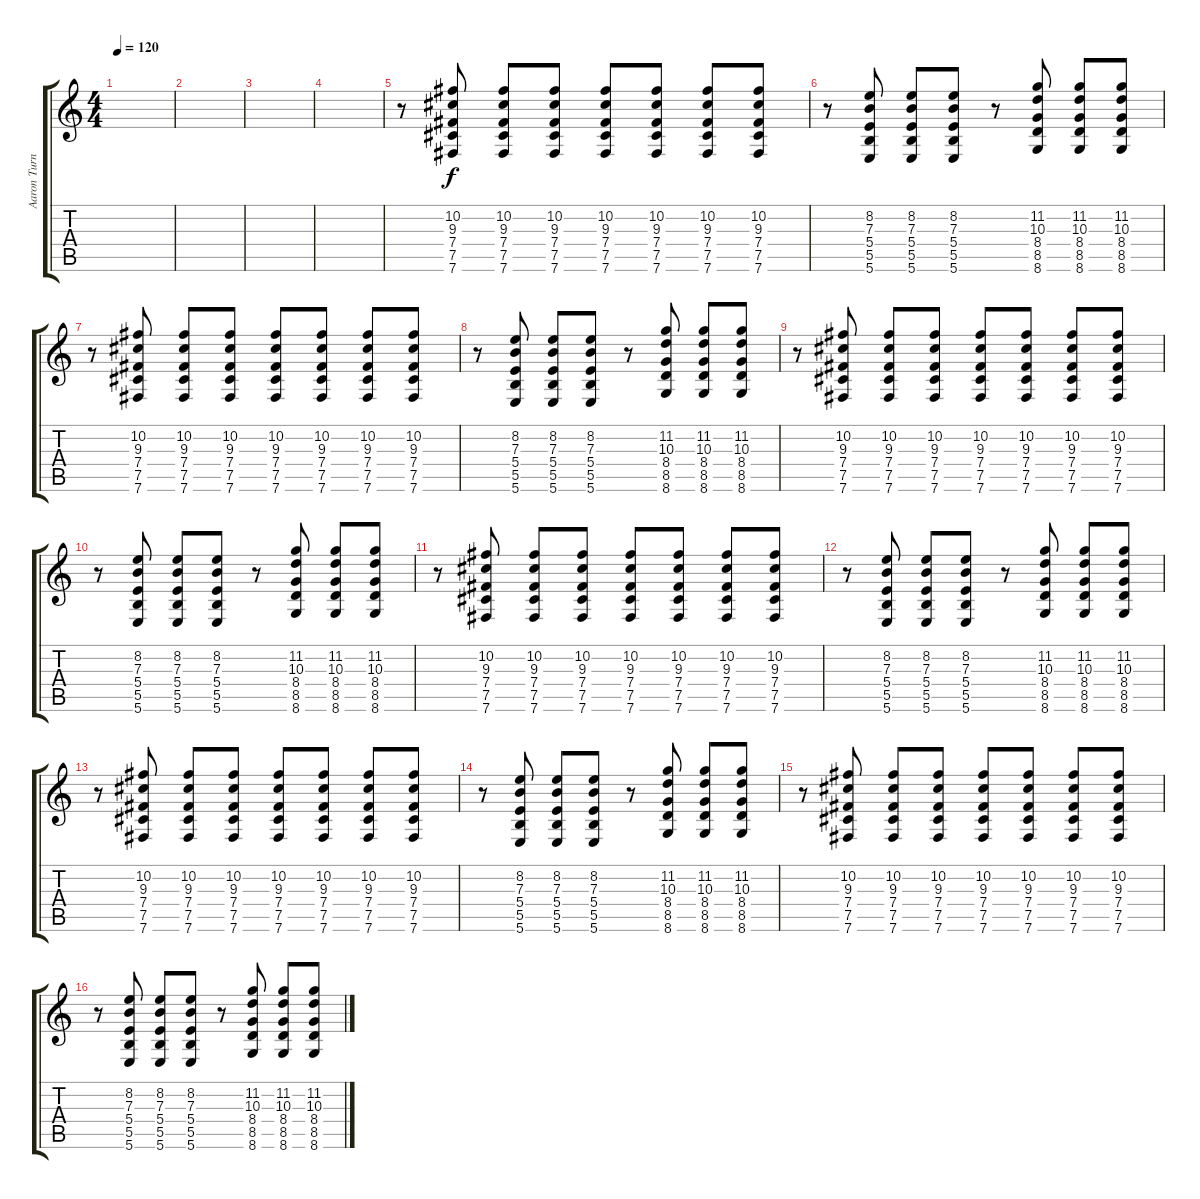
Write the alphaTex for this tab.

\track ("Aaron Turner Dist" "Aaron Turn") {instrument distortionguitar}
\staff {score tabs}
\tuning (Db4 Ab3 E3 B2 Gb2 B1) {hide}
\ts (4 4)
\tempo 120
\clef g2
\ks c
|
|
|
|
r.8 (10.2 9.3 7.4 7.5 7.6).8 (10.2 9.3 7.4 7.5 7.6).8 (10.2 9.3 7.4 7.5 7.6).8 (10.2 9.3 7.4 7.5 7.6).8 (10.2 9.3 7.4 7.5 7.6).8 (10.2 9.3 7.4 7.5 7.6).8 (10.2 9.3 7.4 7.5 7.6).8 |
r.8 (8.2 7.3 5.4 5.5 5.6).8 (8.2 7.3 5.4 5.5 5.6).8 (8.2 7.3 5.4 5.5 5.6).8 r.8 (11.2 10.3 8.4 8.5 8.6).8 (11.2 10.3 8.4 8.5 8.6).8 (11.2 10.3 8.4 8.5 8.6).8 |
r.8 (10.2 9.3 7.4 7.5 7.6).8 (10.2 9.3 7.4 7.5 7.6).8 (10.2 9.3 7.4 7.5 7.6).8 (10.2 9.3 7.4 7.5 7.6).8 (10.2 9.3 7.4 7.5 7.6).8 (10.2 9.3 7.4 7.5 7.6).8 (10.2 9.3 7.4 7.5 7.6).8 |
r.8 (8.2 7.3 5.4 5.5 5.6).8 (8.2 7.3 5.4 5.5 5.6).8 (8.2 7.3 5.4 5.5 5.6).8 r.8 (11.2 10.3 8.4 8.5 8.6).8 (11.2 10.3 8.4 8.5 8.6).8 (11.2 10.3 8.4 8.5 8.6).8 |
r.8 (10.2 9.3 7.4 7.5 7.6).8 (10.2 9.3 7.4 7.5 7.6).8 (10.2 9.3 7.4 7.5 7.6).8 (10.2 9.3 7.4 7.5 7.6).8 (10.2 9.3 7.4 7.5 7.6).8 (10.2 9.3 7.4 7.5 7.6).8 (10.2 9.3 7.4 7.5 7.6).8 |
r.8 (8.2 7.3 5.4 5.5 5.6).8 (8.2 7.3 5.4 5.5 5.6).8 (8.2 7.3 5.4 5.5 5.6).8 r.8 (11.2 10.3 8.4 8.5 8.6).8 (11.2 10.3 8.4 8.5 8.6).8 (11.2 10.3 8.4 8.5 8.6).8 |
r.8 (10.2 9.3 7.4 7.5 7.6).8 (10.2 9.3 7.4 7.5 7.6).8 (10.2 9.3 7.4 7.5 7.6).8 (10.2 9.3 7.4 7.5 7.6).8 (10.2 9.3 7.4 7.5 7.6).8 (10.2 9.3 7.4 7.5 7.6).8 (10.2 9.3 7.4 7.5 7.6).8 |
r.8 (8.2 7.3 5.4 5.5 5.6).8 (8.2 7.3 5.4 5.5 5.6).8 (8.2 7.3 5.4 5.5 5.6).8 r.8 (11.2 10.3 8.4 8.5 8.6).8 (11.2 10.3 8.4 8.5 8.6).8 (11.2 10.3 8.4 8.5 8.6).8 |
r.8 (10.2 9.3 7.4 7.5 7.6).8 (10.2 9.3 7.4 7.5 7.6).8 (10.2 9.3 7.4 7.5 7.6).8 (10.2 9.3 7.4 7.5 7.6).8 (10.2 9.3 7.4 7.5 7.6).8 (10.2 9.3 7.4 7.5 7.6).8 (10.2 9.3 7.4 7.5 7.6).8 |
r.8 (8.2 7.3 5.4 5.5 5.6).8 (8.2 7.3 5.4 5.5 5.6).8 (8.2 7.3 5.4 5.5 5.6).8 r.8 (11.2 10.3 8.4 8.5 8.6).8 (11.2 10.3 8.4 8.5 8.6).8 (11.2 10.3 8.4 8.5 8.6).8 |
r.8 (10.2 9.3 7.4 7.5 7.6).8 (10.2 9.3 7.4 7.5 7.6).8 (10.2 9.3 7.4 7.5 7.6).8 (10.2 9.3 7.4 7.5 7.6).8 (10.2 9.3 7.4 7.5 7.6).8 (10.2 9.3 7.4 7.5 7.6).8 (10.2 9.3 7.4 7.5 7.6).8 |
r.8 (8.2 7.3 5.4 5.5 5.6).8 (8.2 7.3 5.4 5.5 5.6).8 (8.2 7.3 5.4 5.5 5.6).8 r.8 (11.2 10.3 8.4 8.5 8.6).8 (11.2 10.3 8.4 8.5 8.6).8 (11.2 10.3 8.4 8.5 8.6).8
